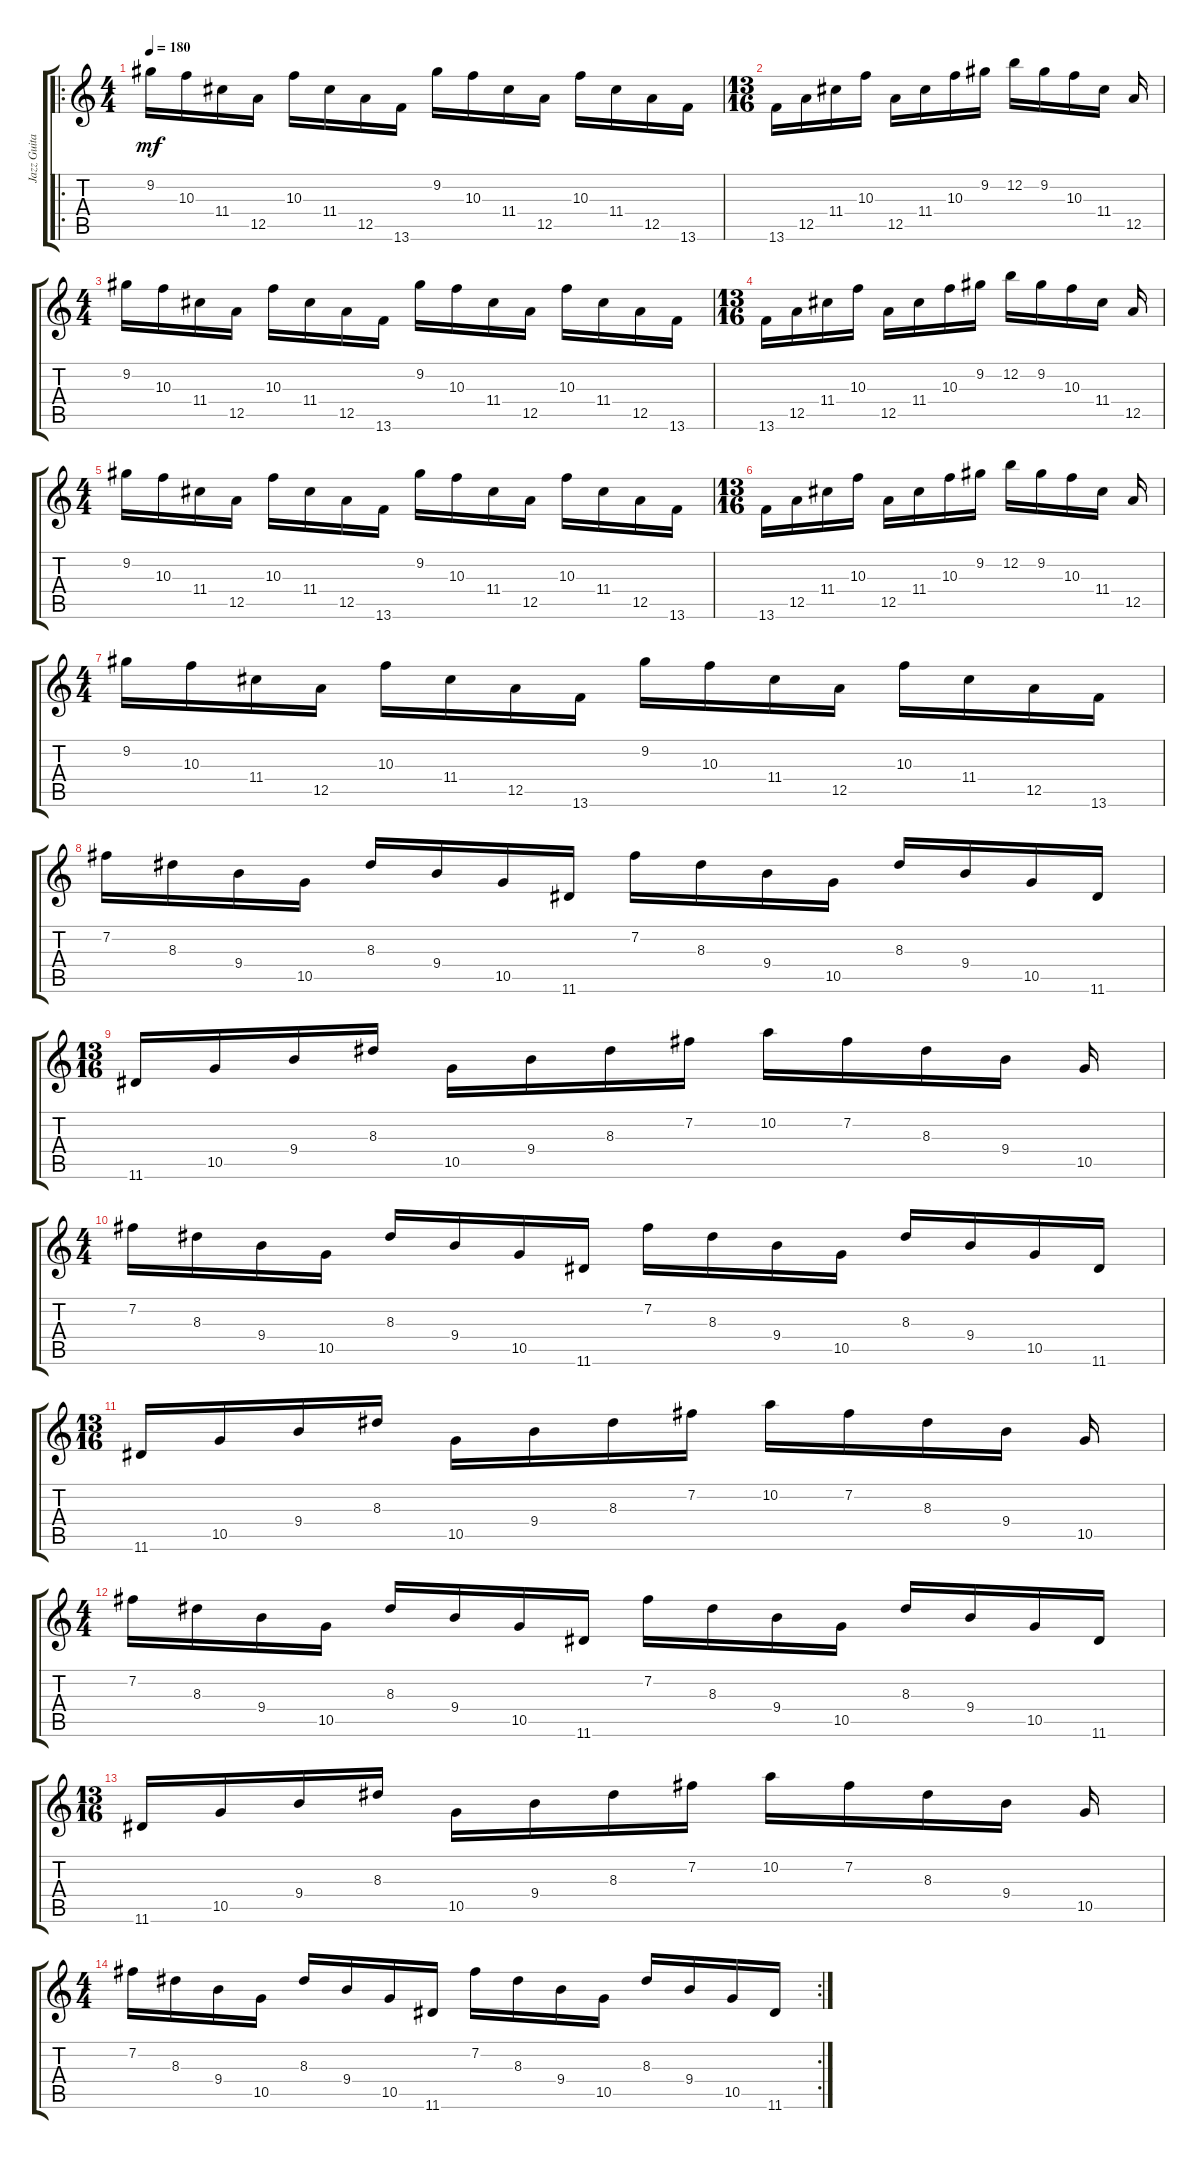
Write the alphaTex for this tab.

\track ("Jazz Guitar" "Jazz Guita") {instrument electricguitarjazz}
\staff {score tabs}
\tuning (E4 B3 G3 D3 A2 E2) {hide}
\ro
\ts (4 4)
\tempo 180
\clef g2
\ks c
9.2.16{dy mf instrument electricguitarjazz} 10.3.16 11.4.16 12.5.16 10.3.16 11.4.16 12.5.16 13.6.16 9.2.16 10.3.16 11.4.16 12.5.16 10.3.16 11.4.16 12.5.16 13.6.16 |
\ts (13 16)
13.6.16 12.5.16 11.4.16 10.3.16 12.5.16 11.4.16 10.3.16 9.2.16 12.2.16 9.2.16 10.3.16 11.4.16 12.5.16 |
\ts (4 4)
9.2.16 10.3.16 11.4.16 12.5.16 10.3.16 11.4.16 12.5.16 13.6.16 9.2.16 10.3.16 11.4.16 12.5.16 10.3.16 11.4.16 12.5.16 13.6.16 |
\ts (13 16)
13.6.16 12.5.16 11.4.16 10.3.16 12.5.16 11.4.16 10.3.16 9.2.16 12.2.16 9.2.16 10.3.16 11.4.16 12.5.16 |
\ts (4 4)
9.2.16 10.3.16 11.4.16 12.5.16 10.3.16 11.4.16 12.5.16 13.6.16 9.2.16 10.3.16 11.4.16 12.5.16 10.3.16 11.4.16 12.5.16 13.6.16 |
\ts (13 16)
13.6.16 12.5.16 11.4.16 10.3.16 12.5.16 11.4.16 10.3.16 9.2.16 12.2.16 9.2.16 10.3.16 11.4.16 12.5.16 |
\ts (4 4)
9.2.16 10.3.16 11.4.16 12.5.16 10.3.16 11.4.16 12.5.16 13.6.16 9.2.16 10.3.16 11.4.16 12.5.16 10.3.16 11.4.16 12.5.16 13.6.16 |
7.2.16 8.3.16 9.4.16 10.5.16 8.3.16 9.4.16 10.5.16 11.6.16 7.2.16 8.3.16 9.4.16 10.5.16 8.3.16 9.4.16 10.5.16 11.6.16 |
\ts (13 16)
11.6.16 10.5.16 9.4.16 8.3.16 10.5.16 9.4.16 8.3.16 7.2.16 10.2.16 7.2.16 8.3.16 9.4.16 10.5.16 |
\ts (4 4)
7.2.16 8.3.16 9.4.16 10.5.16 8.3.16 9.4.16 10.5.16 11.6.16 7.2.16 8.3.16 9.4.16 10.5.16 8.3.16 9.4.16 10.5.16 11.6.16 |
\ts (13 16)
11.6.16 10.5.16 9.4.16 8.3.16 10.5.16 9.4.16 8.3.16 7.2.16 10.2.16 7.2.16 8.3.16 9.4.16 10.5.16 |
\ts (4 4)
7.2.16 8.3.16 9.4.16 10.5.16 8.3.16 9.4.16 10.5.16 11.6.16 7.2.16 8.3.16 9.4.16 10.5.16 8.3.16 9.4.16 10.5.16 11.6.16 |
\ts (13 16)
11.6.16 10.5.16 9.4.16 8.3.16 10.5.16 9.4.16 8.3.16 7.2.16 10.2.16 7.2.16 8.3.16 9.4.16 10.5.16 |
\rc 2
\ts (4 4)
7.2.16 8.3.16 9.4.16 10.5.16 8.3.16 9.4.16 10.5.16 11.6.16 7.2.16 8.3.16 9.4.16 10.5.16 8.3.16 9.4.16 10.5.16 11.6.16
